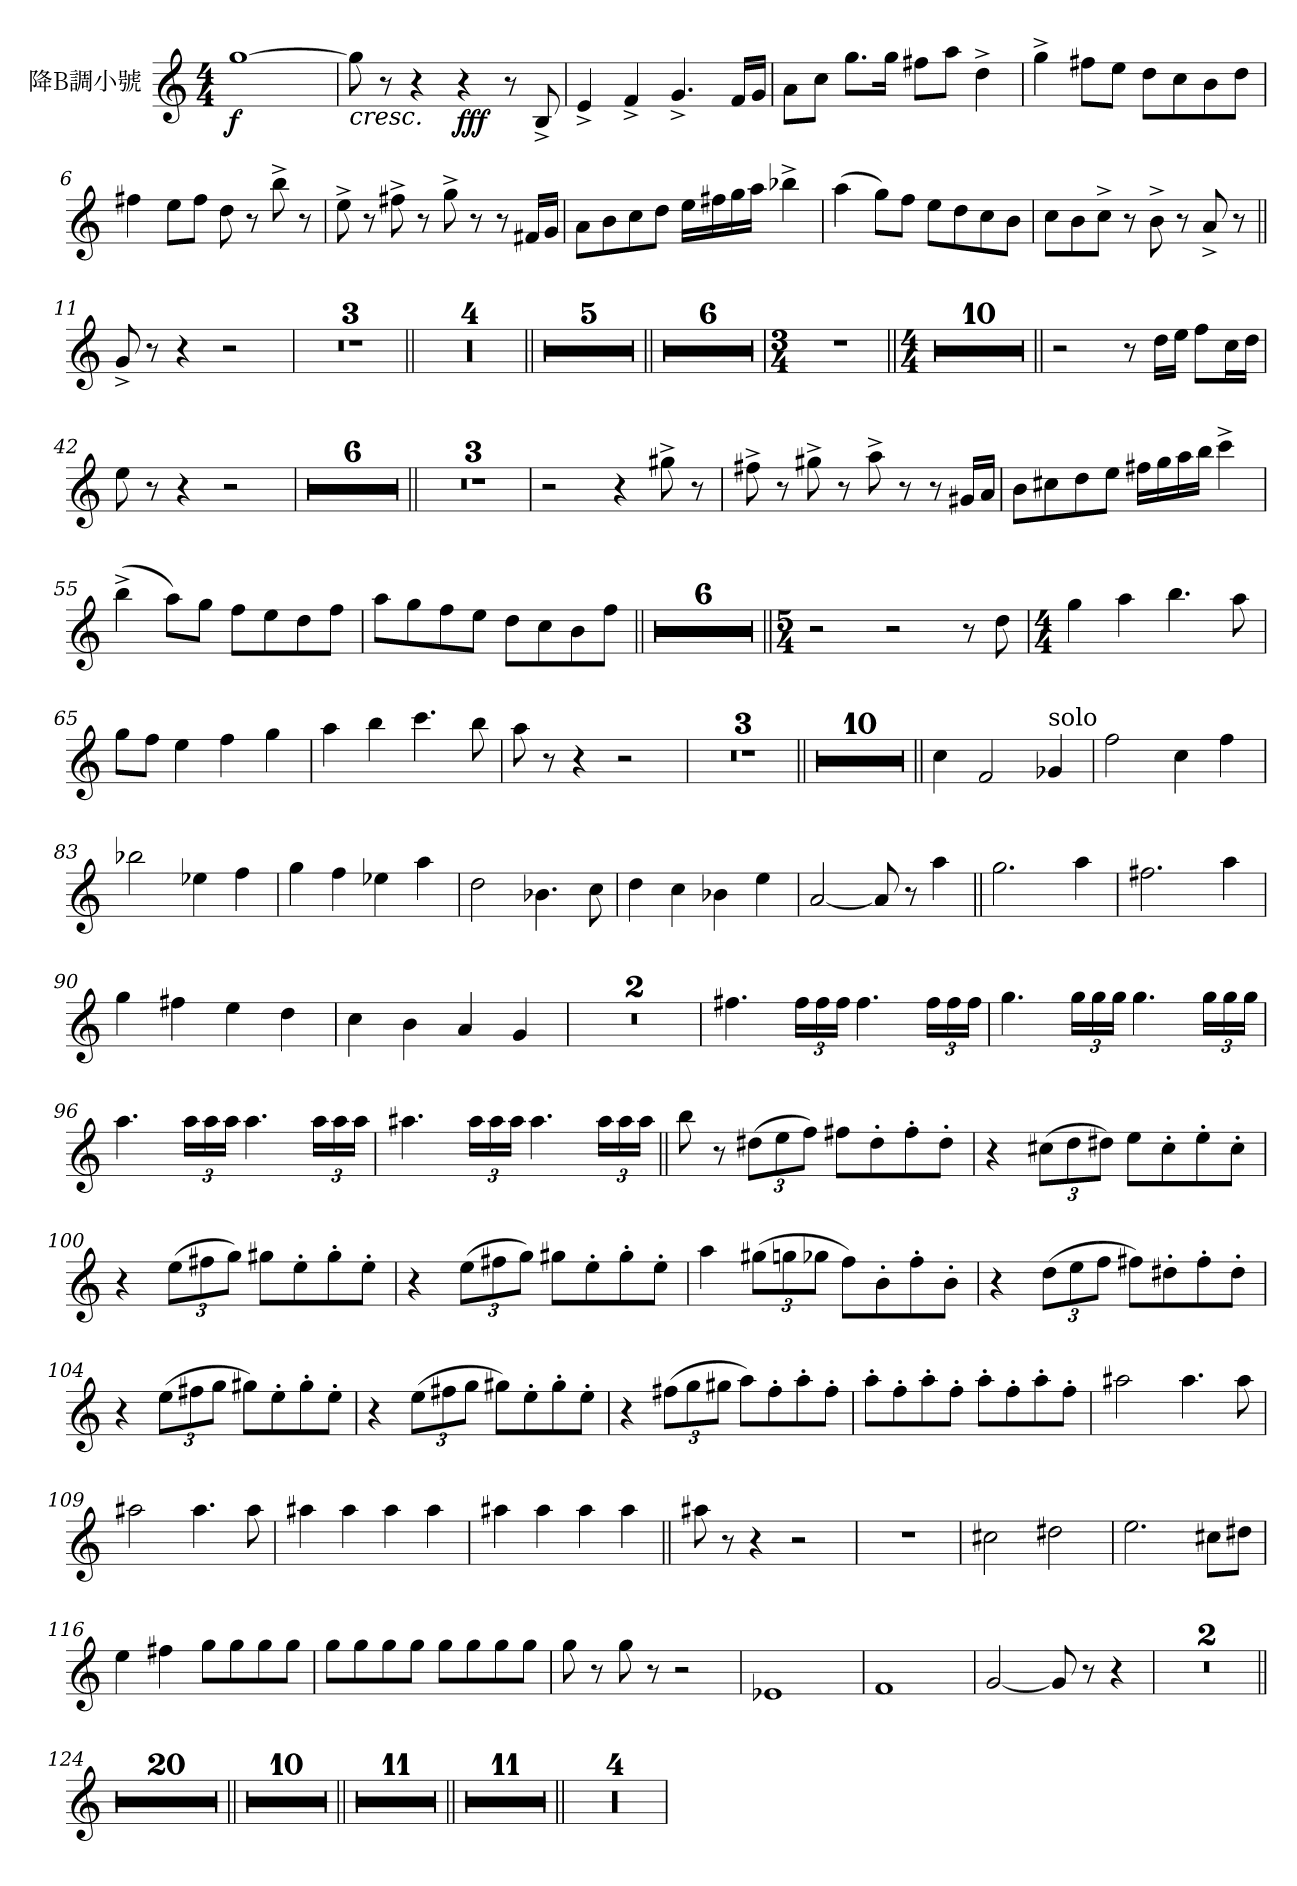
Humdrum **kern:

**kern	**dynam
*part1	*part1
*staff1	*staff1
*I"降B調小號	*
*clefG2	*
*ITrd1c2	*
*k[b-e-]	*
*M4/4	*
=1	=1
!	!LO:DY:b
[1ff	f
=2	=2
!	!LO:HP:b
8ff\]	<
8r	.
4r	.
!	!LO:DY:b
4r	fff
8r	.
8A^/	.
.	[
=3	=3
4d^/	.
4e-^/	.
4.f^/	.
16e-/LL	.
16f/JJ	.
=4	=4
8g\L	.
8b-\J	.
8.ff\L	.
16ff\Jk	.
8een\L	.
8gg\J	.
4cc^\	.
=5	=5
4ff^\	.
8een\L	.
8dd\J	.
8cc\L	.
8b-\	.
8a\	.
8cc\J	.
=6	=6
4een\	.
8dd\L	.
8ee\J	.
8cc\	.
8r	.
8aa^\	.
8r	.
!!LO:LB:g=z
=7	=7
8dd^\	.
8r	.
8een^\	.
8r	.
8ff^\	.
8r	.
8r	.
16en/LL	.
16f/JJ	.
=8	=8
8g\L	.
8a\	.
8b-\	.
8cc\J	.
16dd\LL	.
16een\	.
16ff\	.
16gg\JJ	.
4aa-X^\	.
=9	=9
(>4gg\	.
8ff\L)	.
8ee-\J	.
8dd\L	.
8cc\	.
8b-\	.
8a\J	.
=10	=10
8b-\L	.
8a\	.
8b-^\J	.
8r	.
8a^\	.
8r	.
8g^/	.
8r	.
=11||	=11||
8f^/	.
8r	.
4r	.
2r	.
=12	=12
1r	.
=13	=13
1r	.
=14	=14
1r	.
!!LO:LB:g=z
=15||	=15||
1r	.
=16	=16
1r	.
=17	=17
1r	.
=18	=18
1r	.
=19||	=19||
1r	.
=20	=20
1r	.
=21	=21
1r	.
=22	=22
1r	.
=23	=23
1r	.
=24||	=24||
1r	.
=25	=25
1r	.
=26	=26
1r	.
=27	=27
1r	.
=28	=28
1r	.
=29	=29
1r	.
=30	=30
*M3/4	*
2.r	.
=31||	=31||
*M4/4	*
1r	.
=32	=32
1r	.
=33	=33
1r	.
=34	=34
1r	.
=35	=35
1r	.
=36	=36
1r	.
=37	=37
1r	.
=38	=38
1r	.
=39	=39
1r	.
=40	=40
1r	.
=41||	=41||
2r	.
8r	.
16cc\LL	.
16dd\JJ	.
8ee-\L	.
16b-\L	.
16cc\JJ	.
=42	=42
8dd\	.
8r	.
4r	.
2r	.
=43	=43
1r	.
=44	=44
1r	.
=45	=45
1r	.
=46	=46
1r	.
=47	=47
1r	.
=48	=48
1r	.
=49||	=49||
1r	.
=50	=50
1r	.
=51	=51
1r	.
=52	=52
2r	.
4r	.
8ff#X^\	.
8r	.
!!LO:LB:g=z
=53	=53
8een^\	.
8r	.
8ff#X^\	.
8r	.
8gg^\	.
8r	.
8r	.
16f#X/LL	.
16g/JJ	.
=54	=54
8a\L	.
8bn\	.
8cc\	.
8dd\J	.
16een\LL	.
16ff\	.
16gg\	.
16aa\JJ	.
4bb-^\	.
=55	=55
(>4aa^\	.
8gg\L)	.
8ff\J	.
8ee-\L	.
8dd\	.
8cc\	.
8ee-\J	.
=56	=56
8gg\L	.
8ff\	.
8ee-\	.
8dd\J	.
8cc\L	.
8b-\	.
8a\	.
8ee-\J	.
=57||	=57||
1r	.
=58	=58
1r	.
=59	=59
1r	.
=60	=60
1r	.
=61	=61
1r	.
=62	=62
1r	.
!!LO:LB:g=z
=63||	=63||
*M5/4	*
2r	.
2r	.
8r	.
8cc\	.
=64	=64
*M4/4	*
4ff\	.
4gg\	.
4.aa\	.
8gg\	.
=65	=65
8ff\L	.
8ee-\J	.
4dd\	.
4ee-\	.
4ff\	.
=66	=66
4gg\	.
4aa\	.
4.bb-\	.
8aa\	.
=67	=67
8gg\	.
8r	.
4r	.
2r	.
=68	=68
1r	.
=69	=69
1r	.
=70	=70
1r	.
=71||	=71||
1r	.
=72	=72
1r	.
=73	=73
1r	.
=74	=74
1r	.
=75	=75
1r	.
=76	=76
1r	.
=77	=77
1r	.
=78	=78
1r	.
=79	=79
1r	.
=80	=80
1r	.
=81||	=81||
4b-\	.
2e-/	.
!LO:TX:t=solo	!
4f-X/	.
=82	=82
2ee-\	.
4b-\	.
4ee-\	.
!!LO:LB:g=z
=83	=83
2aa-X\	.
4dd-X\	.
4ee-\	.
=84	=84
4ff\	.
4ee-\	.
4dd-X\	.
4gg\	.
=85	=85
2cc\	.
4.a-X\	.
8b-\	.
=86	=86
4cc\	.
4b-\	.
4a-X\	.
4dd\	.
=87	=87
[2g/	.
8g/]	.
8r	.
4gg\	.
=88||	=88||
2.ff\	.
4gg\	.
=89	=89
2.een\	.
4gg\	.
=90	=90
4ff\	.
4een\	.
4dd\	.
4cc\	.
=91	=91
4b-\	.
4a\	.
4g/	.
4f/	.
=92	=92
1r	.
=93	=93
1r	.
!!LO:LB:g=z
=94	=94
4.een\	.
*Xbrackettup	*
24ee\LL	.
24ee\	.
24ee\JJ	.
4.ee\	.
24ee\LL	.
24ee\	.
24ee\JJ	.
=95	=95
4.ff\	.
24ff\LL	.
24ff\	.
24ff\JJ	.
4.ff\	.
24ff\LL	.
24ff\	.
24ff\JJ	.
=96	=96
4.gg\	.
24gg\LL	.
24gg\	.
24gg\JJ	.
4.gg\	.
24gg\LL	.
24gg\	.
24gg\JJ	.
=97	=97
4.gg#X\	.
24gg#\LL	.
24gg#\	.
24gg#\JJ	.
4.gg#\	.
24gg#\LL	.
24gg#\	.
24gg#\JJ	.
!!LO:LB:g=z
=98||	=98||
8aa\	.
8r	.
(>12cc#X\L	.
12dd\	.
12ee-\J)	.
8een\L	.
8cc#'\	.
8ee'\	.
8cc#'\J	.
=99	=99
4r	.
(>12bn\L	.
12cc\	.
12cc#X\J)	.
8dd\L	.
8b'\	.
8dd'\	.
8b'\J	.
=100	=100
4r	.
(>12dd\L	.
12een\	.
12ff\J)	.
8ff#X\L	.
8dd'\	.
8ff#'\	.
8dd'\J	.
=101	=101
4r	.
(>12dd\L	.
12een\	.
12ff\J)	.
8ff#X\L	.
8dd'\	.
8ff#'\	.
8dd'\J	.
!!LO:LB:g=z
=102	=102
4gg\	.
(>12ff#X\L	.
12ffn\	.
12ff-X\J	.
8ee-\L)	.
8a'\	.
8ee-'\	.
8a'\J	.
=103	=103
4r	.
(>12cc\L	.
12dd\	.
12ee-\J	.
8een\L)	.
8cc#X'\	.
8ee'\	.
8cc#'\J	.
=104	=104
4r	.
(>12dd\L	.
12een\	.
12ff\J	.
8ff#X\L)	.
8dd'\	.
8ff#'\	.
8dd'\J	.
=105	=105
4r	.
(>12dd\L	.
12een\	.
12ff\J	.
8ff#X\L)	.
8dd'\	.
8ff#'\	.
8dd'\J	.
!!LO:LB:g=z
=106	=106
4r	.
(>12een\L	.
12ff\	.
12ff#X\J	.
8gg\L)	.
8ee'\	.
8gg'\	.
8ee'\J	.
=107	=107
8gg'\L	.
8ee-'\	.
8gg'\	.
8ee-'\J	.
8gg'\L	.
8ee-'\	.
8gg'\	.
8ee-'\J	.
=108	=108
2gg#X\	.
4.gg#\	.
8gg#\	.
=109	=109
2gg#X\	.
4.gg#\	.
8gg#\	.
=110	=110
4gg#X\	.
4gg#\	.
4gg#\	.
4gg#\	.
=111	=111
4gg#X\	.
4gg#\	.
4gg#\	.
4gg#\	.
=112||	=112||
8gg#X\	.
8r	.
4r	.
2r	.
!!LO:PB:g=z
=113	=113
1r	.
=114	=114
2bn\	.
2cc#X\	.
=115	=115
2.dd\	.
8bn\L	.
8cc#X\J	.
=116	=116
4dd\	.
4een\	.
8ff\L	.
8ff\	.
8ff\	.
8ff\J	.
=117	=117
8ff\L	.
8ff\	.
8ff\	.
8ff\J	.
8ff\L	.
8ff\	.
8ff\	.
8ff\J	.
=118	=118
8ff\	.
8r	.
8ff\	.
8r	.
2r	.
=119	=119
1d-X	.
=120	=120
1e-	.
=121	=121
[2f/	.
8f/]	.
8r	.
4r	.
=122	=122
1r	.
=123	=123
1r	.
!!LO:LB:g=z
=124||	=124||
1r	.
=125	=125
1r	.
=126	=126
1r	.
=127	=127
1r	.
=128	=128
1r	.
=129	=129
1r	.
=130	=130
1r	.
=131	=131
1r	.
=132	=132
1r	.
=133	=133
1r	.
=134	=134
1r	.
=135	=135
1r	.
=136	=136
1r	.
=137	=137
1r	.
=138	=138
1r	.
=139	=139
1r	.
=140	=140
1r	.
=141	=141
1r	.
=142	=142
1r	.
=143	=143
1r	.
=144||	=144||
1r	.
=145	=145
1r	.
=146	=146
1r	.
=147	=147
1r	.
=148	=148
1r	.
=149	=149
1r	.
=150	=150
1r	.
=151	=151
1r	.
=152	=152
1r	.
=153	=153
1r	.
=154||	=154||
1r	.
=155	=155
1r	.
=156	=156
1r	.
=157	=157
1r	.
=158	=158
1r	.
=159	=159
1r	.
=160	=160
1r	.
=161	=161
1r	.
=162	=162
1r	.
=163	=163
1r	.
=164	=164
1r	.
=165||	=165||
1r	.
=166	=166
1r	.
=167	=167
1r	.
=168	=168
1r	.
=169	=169
1r	.
=170	=170
1r	.
=171	=171
1r	.
=172	=172
1r	.
=173	=173
1r	.
=174	=174
1r	.
=175	=175
1r	.
=176||	=176||
1r	.
=177	=177
1r	.
=178	=178
1r	.
=179	=179
1r	.
=	=
*-	*-
